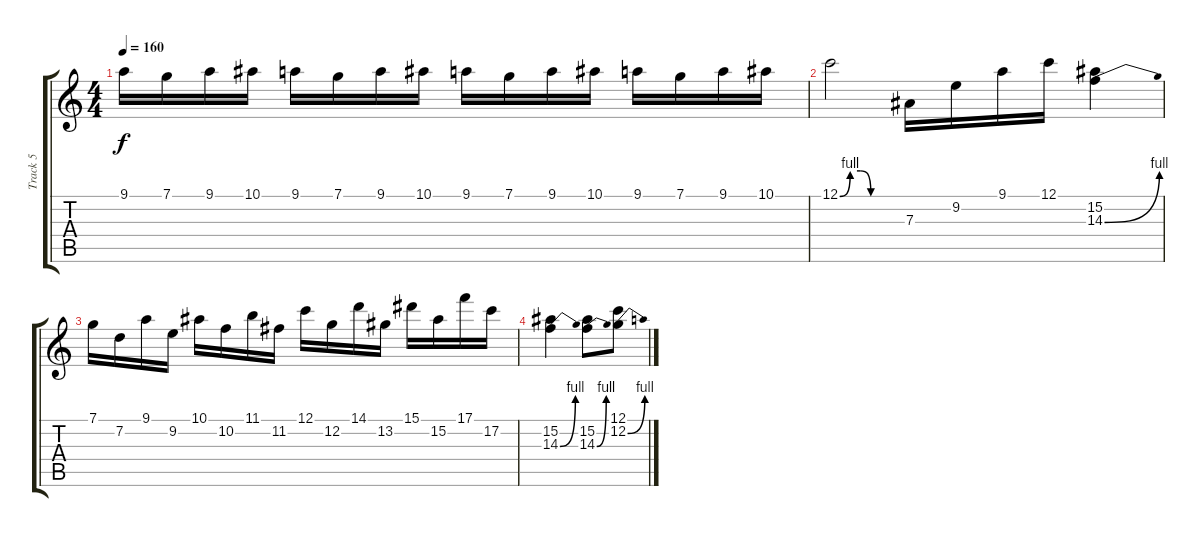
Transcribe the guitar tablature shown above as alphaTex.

\track ("Track 5" "Track 5") {instrument acousticguitarsteel}
\staff {score tabs}
\tuning (C4 G3 Eb3 Bb2 F2 C2) {hide}
\ts (4 4)
\tempo 160
\clef g2
\ks c
9.1.16{dy f} 7.1.16 9.1.16 10.1.16 9.1.16 7.1.16 9.1.16 10.1.16 9.1.16 7.1.16 9.1.16 10.1.16 9.1.16 7.1.16 9.1.16 10.1.16 |
12.1{be (custom 0 0 10 4 20 4 30 0 60 0)}.2 7.3.16 9.2.16 9.1.16 12.1.16 (15.2 14.3{be (bend 0 0 60 4)}).4 |
7.1.16 7.2.16 9.1.16 9.2.16 10.1.16 10.2.16 11.1.16 11.2.16 12.1.16 12.2.16 14.1.16 13.2.16 15.1.16 15.2.16 17.1.16 17.2.16 |
(15.2 14.3{be (bend 0 0 60 4)}).4 (15.2 14.3{be (bend 0 0 60 4)}).8 (12.1 12.2{be (bend 0 0 60 4)}).8
